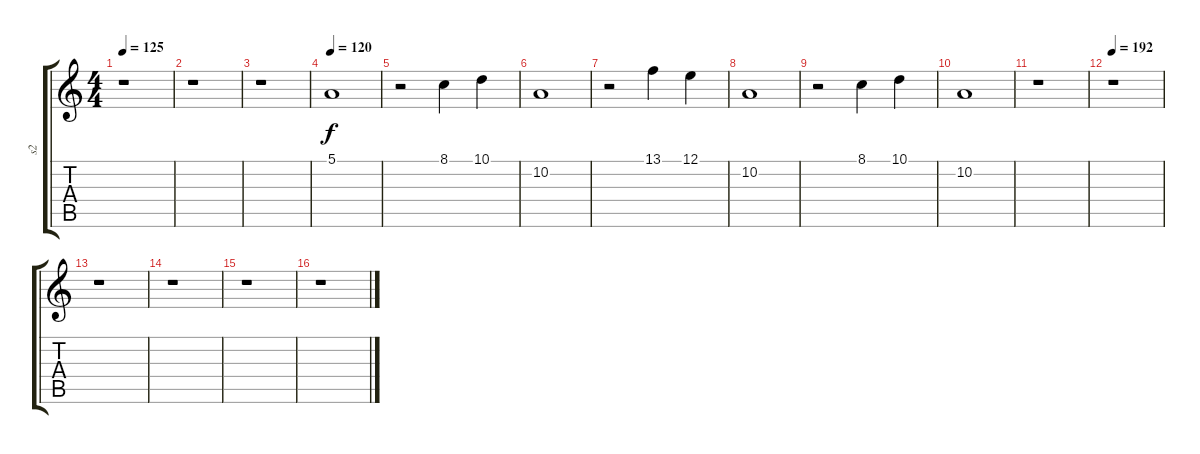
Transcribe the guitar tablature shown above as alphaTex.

\track ("s2" "s2") {instrument fx2soundtrack}
\staff {score tabs}
\tuning (E4 B3 G3 D3 A2 E2) {hide}
\ts (4 4)
\tempo 125
\clef g2
\ks c
r.1{dy f} |
r.1 |
r.1 |
\tempo 120
5.1.1 |
r.2 8.1.4 10.1.4 |
10.2.1 |
r.2 13.1.4 12.1.4 |
10.2.1 |
r.2 8.1.4 10.1.4 |
10.2.1 |
r.1 |
\tempo 192
r.1 |
r.1 |
r.1 |
r.1 |
r.1
